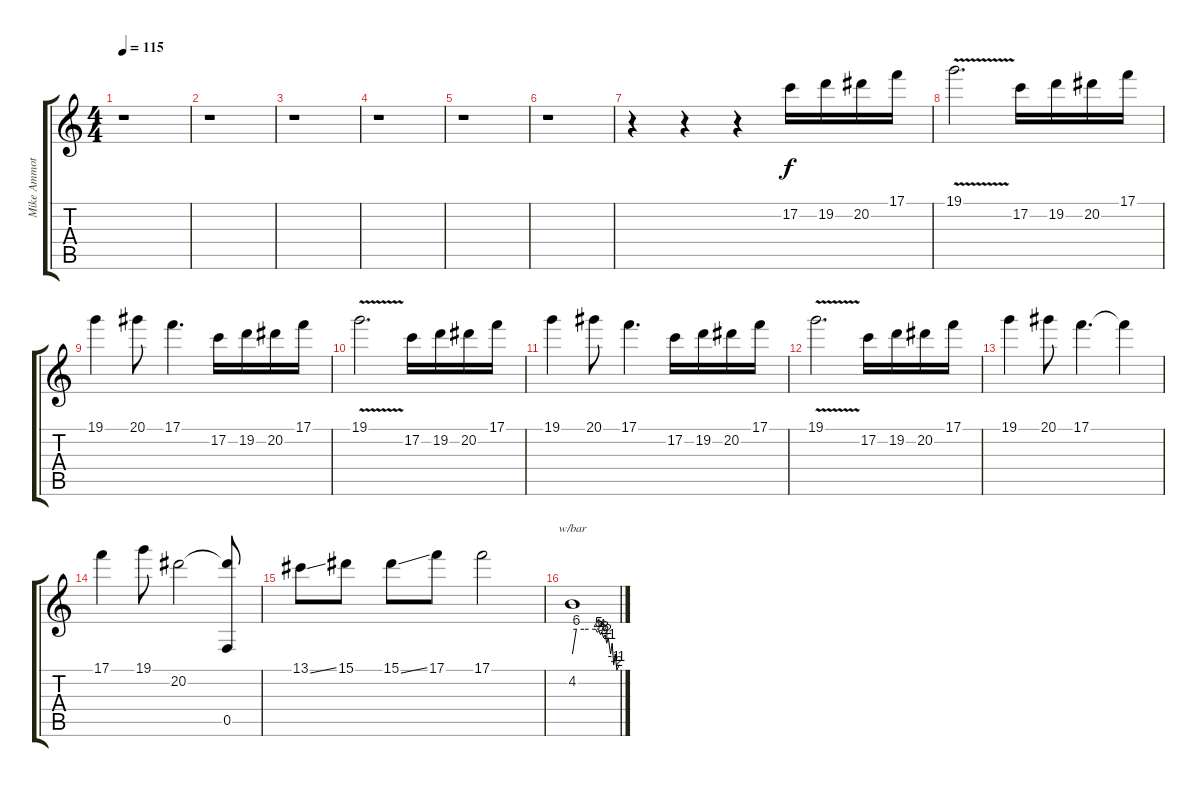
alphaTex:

\track ("Mike Ammot (lead)" "Mike Ammot") {instrument overdrivenguitar}
\staff {score tabs}
\tuning (C4 G3 Eb3 Bb2 F2 C2) {hide}
\ts (4 4)
\tempo 115
\clef g2
\ks c
r.1{dy f} |
r.1 |
r.1 |
r.1 |
r.1 |
r.1 |
r.4 r.4 r.4 17.2.16 19.2.16 20.2.16 17.1.16 |
19.1{v}.2{d} 17.2.16 19.2.16 20.2.16 17.1.16 |
19.1.4 20.1.8 17.1.4{d} 17.2.16 19.2.16 20.2.16 17.1.16 |
19.1{v}.2{d} 17.2.16 19.2.16 20.2.16 17.1.16 |
19.1.4 20.1.8 17.1.4{d} 17.2.16 19.2.16 20.2.16 17.1.16 |
19.1{v}.2{d} 17.2.16 19.2.16 20.2.16 17.1.16 |
19.1.4 20.1.8 17.1.4{d} 17.1{t}.4 |
17.1.4 19.1.8 20.2.2 (20.2{t} 0.5).8 |
13.1{ss}.8 15.1.8 15.1{ss}.8 17.1.8 17.1.2 |
4.2.1{tbe (custom default 0 0 5 24 15 24 30 24 32 16 34 20 36 12 38 16 40 8 42 12 44 4 46 8 49 0 51 4 53 -4 55 0 57 -8 60 -4)}
